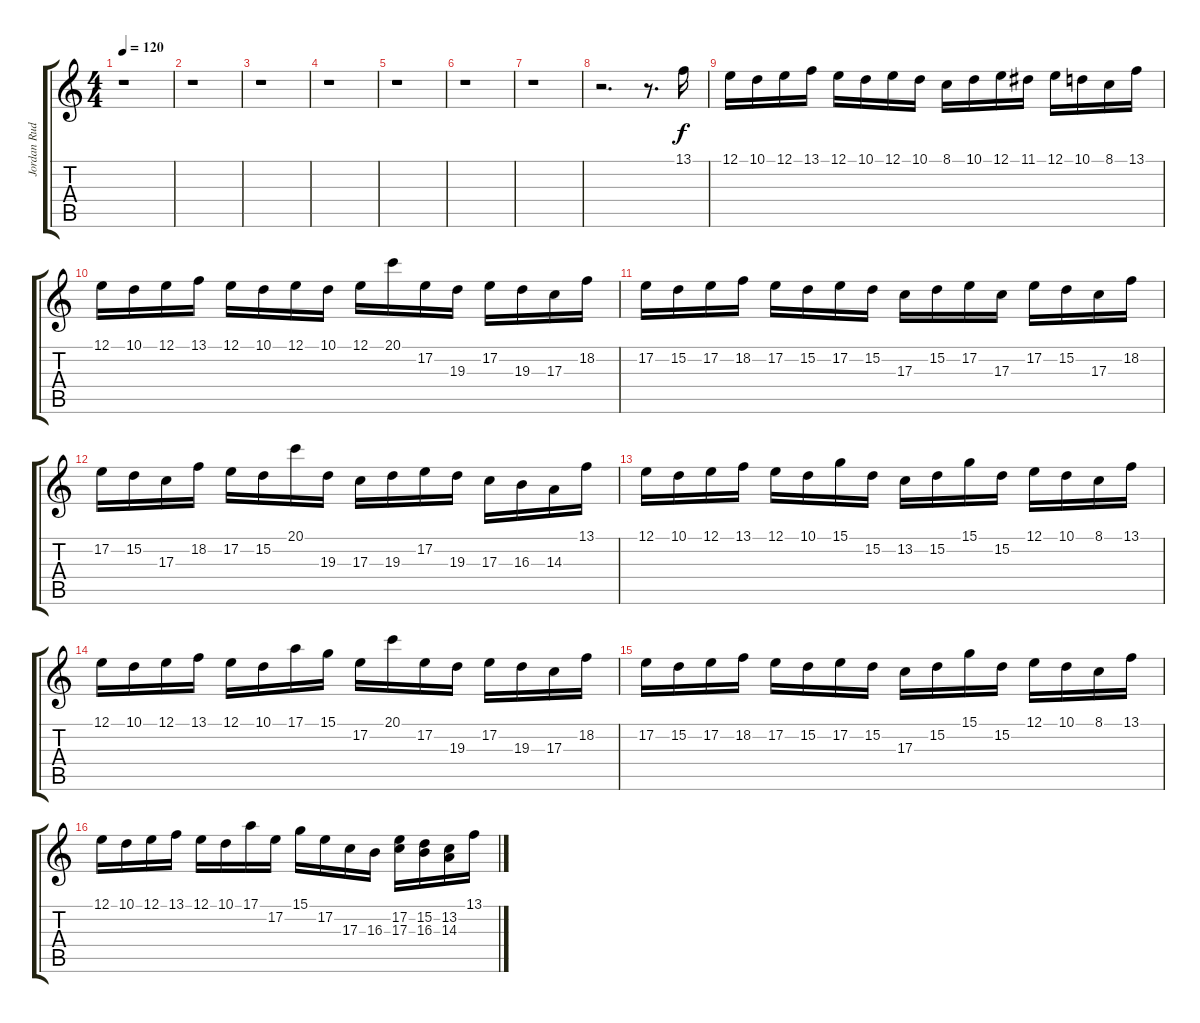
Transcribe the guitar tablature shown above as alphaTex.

\track ("Jordan Rudess - Synthé 1" "Jordan Rud") {instrument pad3polysynth}
\staff {score tabs}
\tuning (E4 B3 G3 D3 A2 E2) {hide}
\ts (4 4)
\tempo 120
\clef g2
\ks c
r.1{dy f} |
r.1 |
r.1 |
r.1 |
r.1 |
r.1 |
r.1 |
r.2{d} r.8{d} 13.1.16{volume 10 balance 9} |
12.1.16 10.1.16 12.1.16 13.1.16 12.1.16 10.1.16 12.1.16 10.1.16 8.1.16 10.1.16 12.1.16 11.1.16 12.1.16 10.1.16 8.1.16 13.1.16 |
12.1.16 10.1.16 12.1.16 13.1.16 12.1.16 10.1.16 12.1.16 10.1.16 12.1.16 20.1.16 17.2.16 19.3.16 17.2.16 19.3.16 17.3.16 18.2.16 |
17.2.16 15.2.16 17.2.16 18.2.16 17.2.16 15.2.16 17.2.16 15.2.16 17.3.16 15.2.16 17.2.16 17.3.16 17.2.16 15.2.16 17.3.16 18.2.16 |
17.2.16 15.2.16 17.3.16 18.2.16 17.2.16 15.2.16 20.1.16 19.3.16 17.3.16 19.3.16 17.2.16 19.3.16 17.3.16 16.3.16 14.3.16 13.1.16 |
12.1.16 10.1.16 12.1.16 13.1.16 12.1.16 10.1.16 15.1.16 15.2.16 13.2.16 15.2.16 15.1.16 15.2.16 12.1.16 10.1.16 8.1.16 13.1.16 |
12.1.16 10.1.16 12.1.16 13.1.16 12.1.16 10.1.16 17.1.16 15.1.16 17.2.16 20.1.16 17.2.16 19.3.16 17.2.16 19.3.16 17.3.16 18.2.16 |
17.2.16 15.2.16 17.2.16 18.2.16 17.2.16 15.2.16 17.2.16 15.2.16 17.3.16 15.2.16 15.1.16 15.2.16 12.1.16 10.1.16 8.1.16 13.1.16 |
12.1.16 10.1.16 12.1.16 13.1.16 12.1.16 10.1.16 17.1.16 17.2.16 15.1.16 17.2.16 17.3.16 16.3.16 (17.2 17.3).16 (15.2 16.3).16 (13.2 14.3).16 13.1.16
